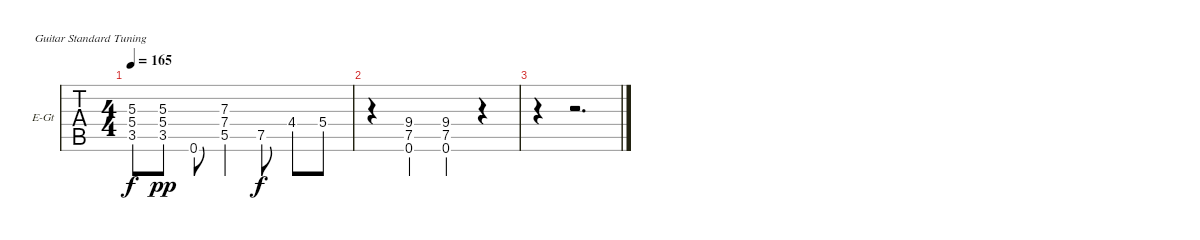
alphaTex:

\bracketExtendMode groupsimilarinstruments
\firstSystemTrackNameOrientation horizontal
\otherSystemsTrackNameOrientation horizontal
\track ("Guitar 2 (Lead)" "E-Gt") {instrument distortionguitar}
\staff {tabs}
\tuning (E4 B3 G3 D3 A2 E2)
\ts (4 4)
\tempo 165
\clef g2
\ks c
(5.3{t} 5.4{t} 3.5{t}).8{dy f} (5.3 5.4 3.5).8{dy pp} 0.6.8 (7.3 7.4 5.5).4 7.5.8{dy f} 4.4.8 5.4.8 |
r.4 (9.4 7.5 0.6).4 (9.4 7.5 0.6).4 r.4 |
r.4 r.2{d}
